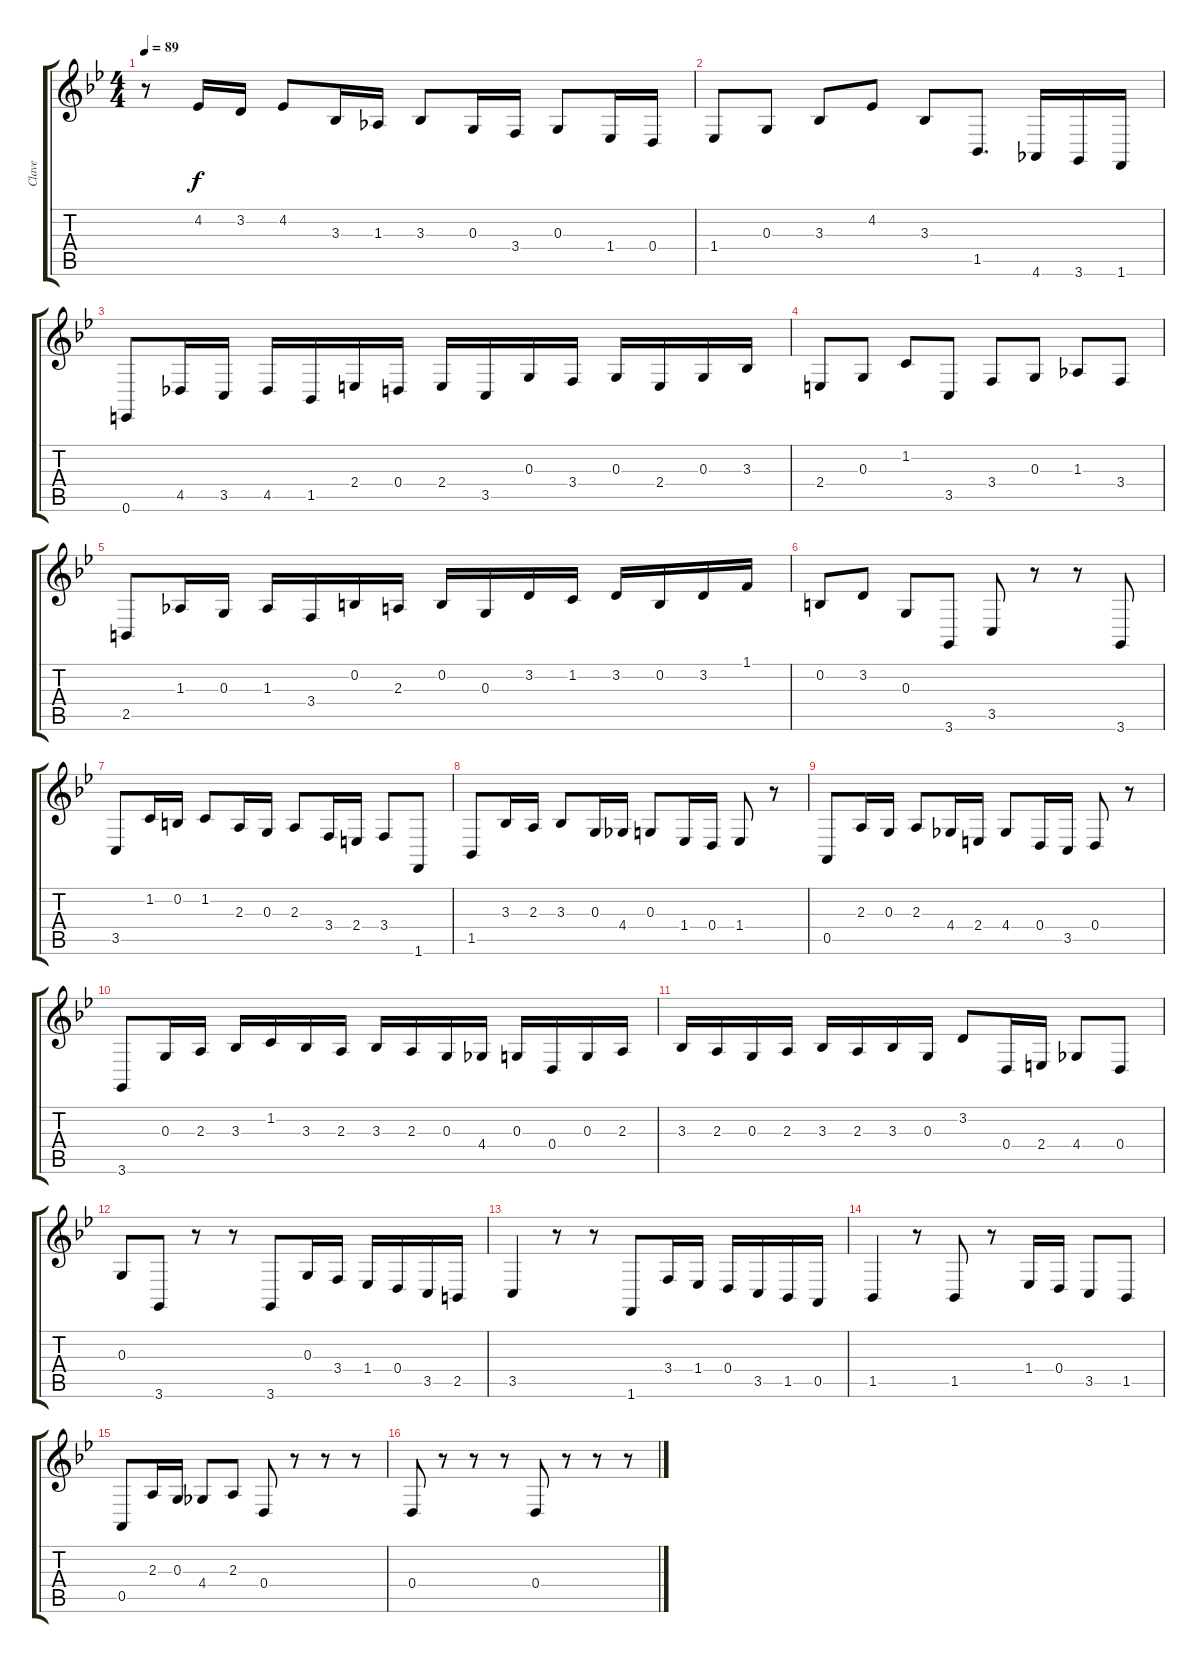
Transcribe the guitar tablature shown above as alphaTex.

\track ("Clave" "Clave") {instrument harpsichord}
\staff {score tabs}
\tuning (E4 B3 G3 D3 A2 E2) {hide}
\ts (4 4)
\tempo 89
\clef g2
\ks gminor
r.8{dy f} 4.2.16 3.2.16 4.2.8 3.3.16 1.3.16 3.3.8 0.3.16 3.4.16 0.3.8 1.4.16 0.4.16 |
1.4.8 0.3.8 3.3.8 4.2.8 3.3.8 1.5.8{d} 4.6.16 3.6.16 1.6.16 |
0.6.8 4.5.16 3.5.16 4.5.16 1.5.16 2.4.16 0.4.16 2.4.16 3.5.16 0.3.16 3.4.16 0.3.16 2.4.16 0.3.16 3.3.16 |
2.4.8 0.3.8 1.2.8 3.5.8 3.4.8 0.3.8 1.3.8 3.4.8 |
2.5.8 1.3.16 0.3.16 1.3.16 3.4.16 0.2.16 2.3.16 0.2.16 0.3.16 3.2.16 1.2.16 3.2.16 0.2.16 3.2.16 1.1.16 |
0.2.8 3.2.8 0.3.8 3.6.8 3.5.8 r.8 r.8 3.6.8 |
3.5.8 1.2.16 0.2.16 1.2.8 2.3.16 0.3.16 2.3.8 3.4.16 2.4.16 3.4.8 1.6.8 |
1.5.8 3.3.16 2.3.16 3.3.8 0.3.16 4.4.16 0.3.8 1.4.16 0.4.16 1.4.8 r.8 |
0.5.8 2.3.16 0.3.16 2.3.8 4.4.16 2.4.16 4.4.8 0.4.16 3.5.16 0.4.8 r.8 |
3.6.8 0.3.16 2.3.16 3.3.16 1.2.16 3.3.16 2.3.16 3.3.16 2.3.16 0.3.16 4.4.16 0.3.16 0.4.16 0.3.16 2.3.16 |
3.3.16 2.3.16 0.3.16 2.3.16 3.3.16 2.3.16 3.3.16 0.3.16 3.2.8 0.4.16 2.4.16 4.4.8 0.4.8 |
0.3.8 3.6.8 r.8 r.8 3.6.8 0.3.16 3.4.16 1.4.16 0.4.16 3.5.16 2.5.16 |
3.5.4 r.8 r.8 1.6.8 3.4.16 1.4.16 0.4.16 3.5.16 1.5.16 0.5.16 |
1.5.4 r.8 1.5.8 r.8 1.4.16 0.4.16 3.5.8 1.5.8 |
0.5.8 2.3.16 0.3.16 4.4.8 2.3.8 0.4.8 r.8 r.8 r.8 |
0.4.8 r.8 r.8 r.8 0.4.8 r.8 r.8 r.8
